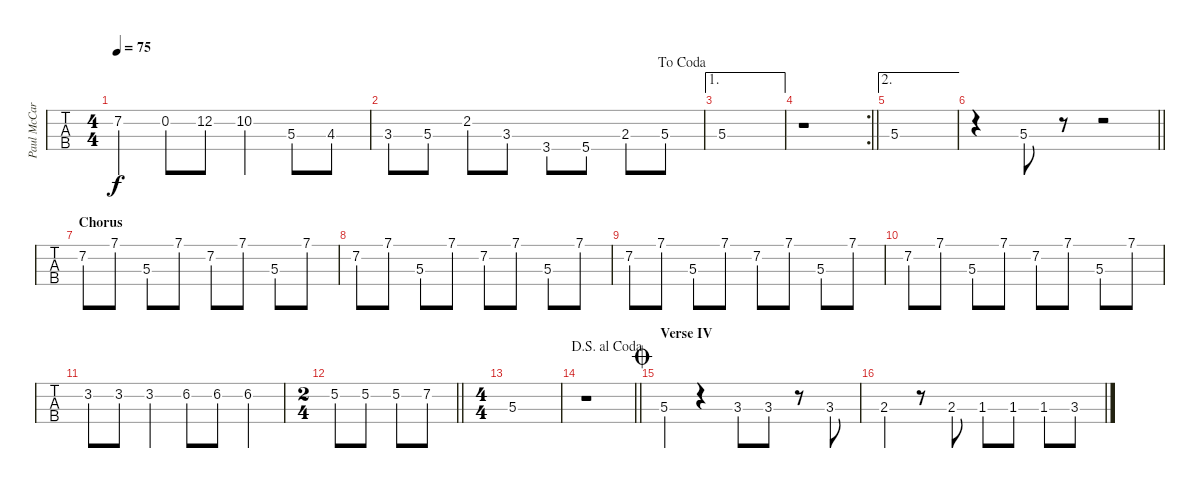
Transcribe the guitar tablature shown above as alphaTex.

\track ("Paul McCartney's bass" "Paul McCar") {instrument electricbassfinger}
\staff {tabs}
\tuning (G2 D2 A1 E1) {hide}
\ts (4 4)
\tempo 75
\clef f4
\ks d
7.2.4{dy f} 0.2.8 12.2.8 10.2.4 5.3.8 4.3.8 |
\jump dacoda
3.3.8 5.3.8 2.2.8 3.3.8 3.4.8 5.4.8 2.3.8 5.3.8 |
\ae 1
5.3.1 |
\rc 2
\barLineRight lightlight
r.1 |
\ae 2
5.3.1 |
\barLineRight lightlight
r.4 5.3.8 r.8 r.2 |
\section ("" "Chorus")
7.2.8 7.1.8 5.3.8 7.1.8 7.2.8 7.1.8 5.3.8 7.1.8 |
7.2.8 7.1.8 5.3.8 7.1.8 7.2.8 7.1.8 5.3.8 7.1.8 |
7.2.8 7.1.8 5.3.8 7.1.8 7.2.8 7.1.8 5.3.8 7.1.8 |
7.2.8 7.1.8 5.3.8 7.1.8 7.2.8 7.1.8 5.3.8 7.1.8 |
3.2.8 3.2.8 3.2.4 6.2.8 6.2.8 6.2.4 |
\ts (2 4)
\barLineRight lightlight
5.2.8 5.2.8 5.2.8 7.2.8 |
\ts (4 4)
5.3.1 |
\jump dalsegnoalcoda
\barLineRight lightlight
r.1 |
\section ("" "Verse IV")
\jump coda
5.3.4 r.4 3.3.8 3.3.8 r.8 3.3.8 |
2.3.4 r.8 2.3.8 1.3.8 1.3.8 1.3.8 3.3.8
